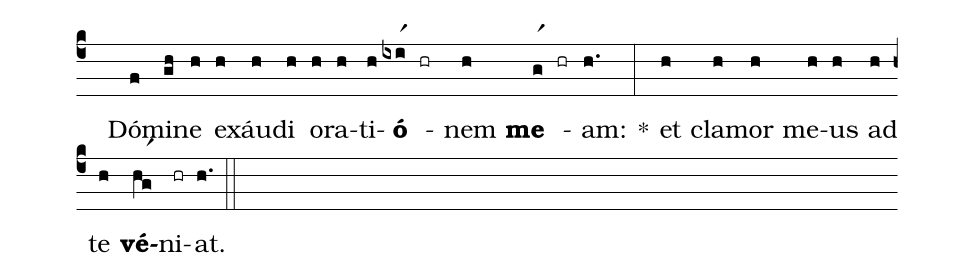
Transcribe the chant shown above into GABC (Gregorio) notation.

%%
(c4)
( )Dó(f)mi(gh)ne(h) ex(h)áu(h)di(h) o(h)ra(h)ti(h)<b>ó</b>(ixir1) -(hr) nem(h) <b>me</b>(gr1) -(hr) am:(h.) *(:)
et(h) cla(h)mor(h) me(h)us(h) ad(h) te(h) <b>vé</b>(hgr1)ni(hr)at.(h.) (::)
